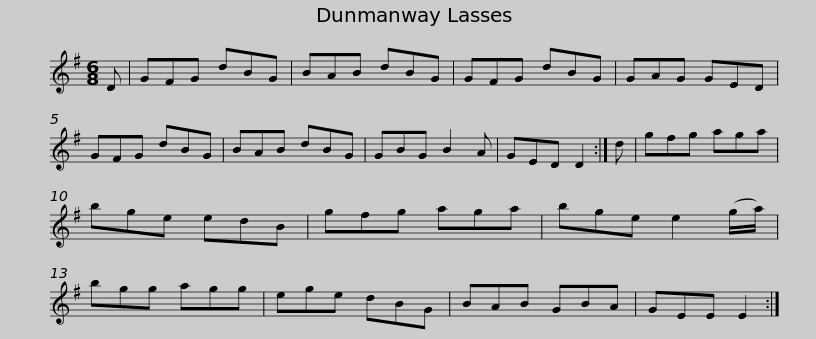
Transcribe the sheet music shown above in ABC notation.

X:1
L:1/8
M:6/8
I:linebreak $
K:Emin
V:1 treble
V:1
 D | GFG dBG | BAB dBG | GFG dBG | GAG GED | %5
 GFG dBG | BAB dBG | GBG B2 A |$ GED D2 :| d | %10
 gfg aga | bge edB | gfg aga | bge e2 (g/a/) | bgg agg | %15
 ege dBG |$ BAB GBA | GEE E2 :| %18
